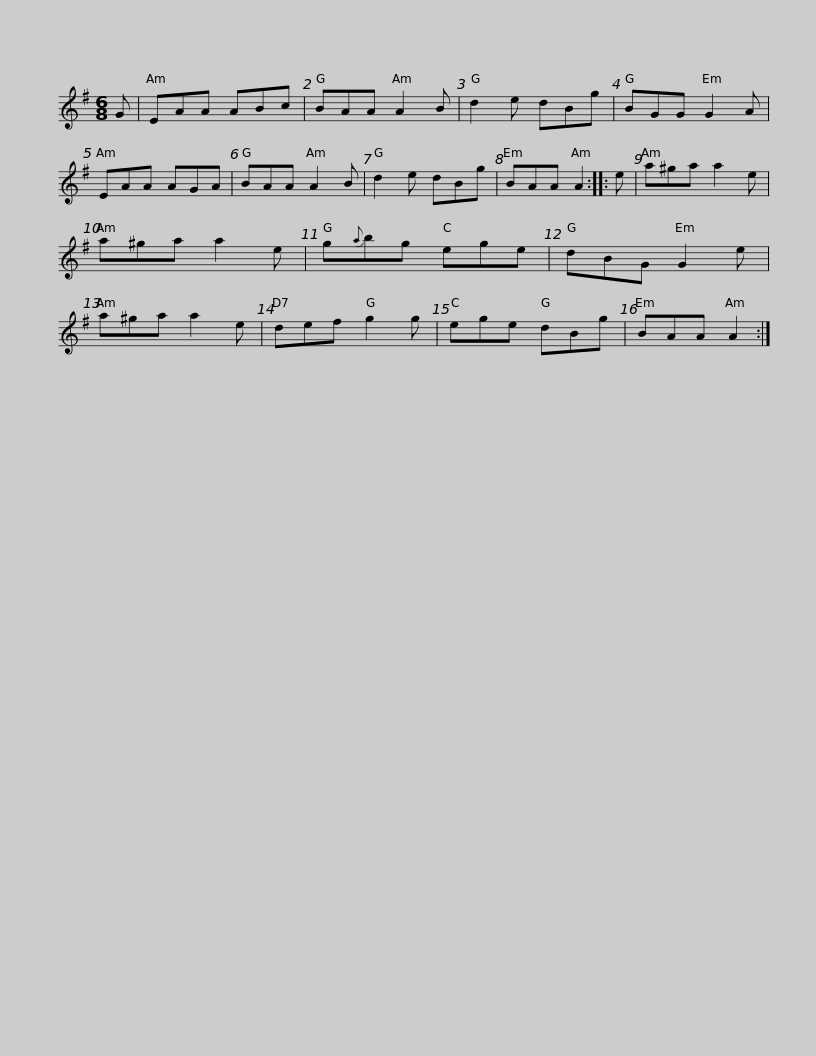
X:1
L:1/8
M:6/8
I:linebreak $
K:G
V:1 treble
V:1
 G | EAA ABc | BAA A2 B | d2 e dBg | BGG G2 A | %5
 EAA AGA | BAA A2 B | d2 e dBg |$ BAA A2 :: e | %10
 a^ga a2 e | a^ga a2 e | g{a}bg ege | dBG G2 e | a^ga a2 e | %15
 def g2 g |$ ege dBg | BAA A2 :| %18
